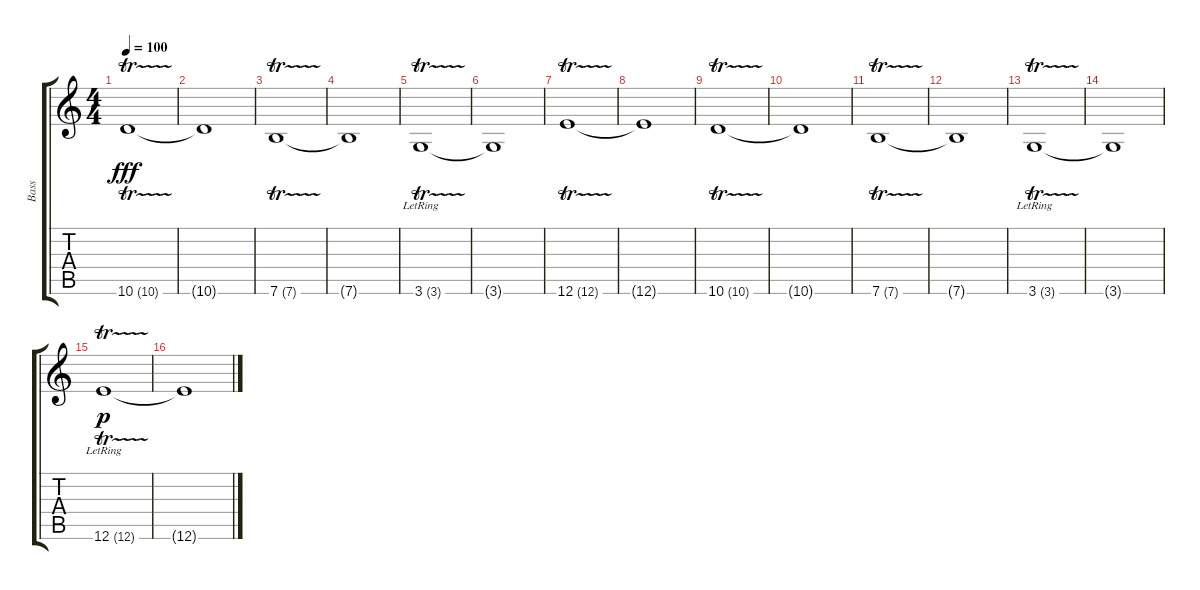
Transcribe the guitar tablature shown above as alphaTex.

\track ("Bass" "Bass") {instrument electricbasspick}
\staff {score tabs}
\tuning (E4 B3 G3 D3 A2 E2) {hide}
\ts (4 4)
\tempo 100
\clef g2
\ks c
10.6{tr (10 64)}.1{dy fff} |
10.6{t}.1 |
7.6{tr (7 64)}.1 |
7.6{t}.1 |
3.6{tr (3 64) lr}.1 |
3.6{t}.1 |
12.6{tr (12 64)}.1 |
12.6{t}.1 |
10.6{tr (10 64)}.1 |
10.6{t}.1 |
7.6{tr (7 64)}.1 |
7.6{t}.1 |
3.6{tr (3 64) lr}.1 |
3.6{t}.1 |
12.6{tr (12 64) lr}.1{dy p} |
12.6{t}.1
